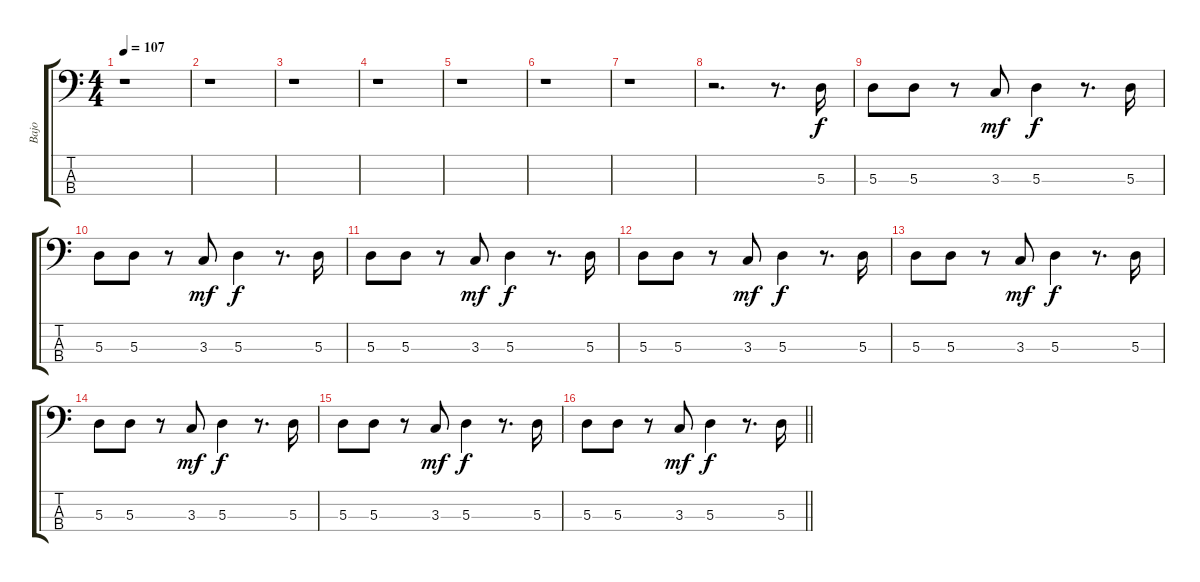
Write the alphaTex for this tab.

\track ("Bajo" "Bajo") {instrument electricbasspick}
\staff {score tabs}
\tuning (G2 D2 A1 E1) {hide}
\ts (4 4)
\tempo 107
\clef f4
\ks c
r.1{dy f} |
r.1 |
r.1 |
r.1 |
r.1 |
r.1 |
r.1 |
r.2{d} r.8{d} 5.3.16 |
5.3.8 5.3.8 r.8 3.3.8{dy mf} 5.3.4{dy f} r.8{d} 5.3.16 |
5.3.8 5.3.8 r.8 3.3.8{dy mf} 5.3.4{dy f} r.8{d} 5.3.16 |
5.3.8 5.3.8 r.8 3.3.8{dy mf} 5.3.4{dy f} r.8{d} 5.3.16 |
5.3.8 5.3.8 r.8 3.3.8{dy mf} 5.3.4{dy f} r.8{d} 5.3.16 |
5.3.8 5.3.8 r.8 3.3.8{dy mf} 5.3.4{dy f} r.8{d} 5.3.16 |
5.3.8 5.3.8 r.8 3.3.8{dy mf} 5.3.4{dy f} r.8{d} 5.3.16 |
5.3.8 5.3.8 r.8 3.3.8{dy mf} 5.3.4{dy f} r.8{d} 5.3.16 |
\barLineRight lightlight
5.3.8 5.3.8 r.8 3.3.8{dy mf} 5.3.4{dy f} r.8{d} 5.3.16
